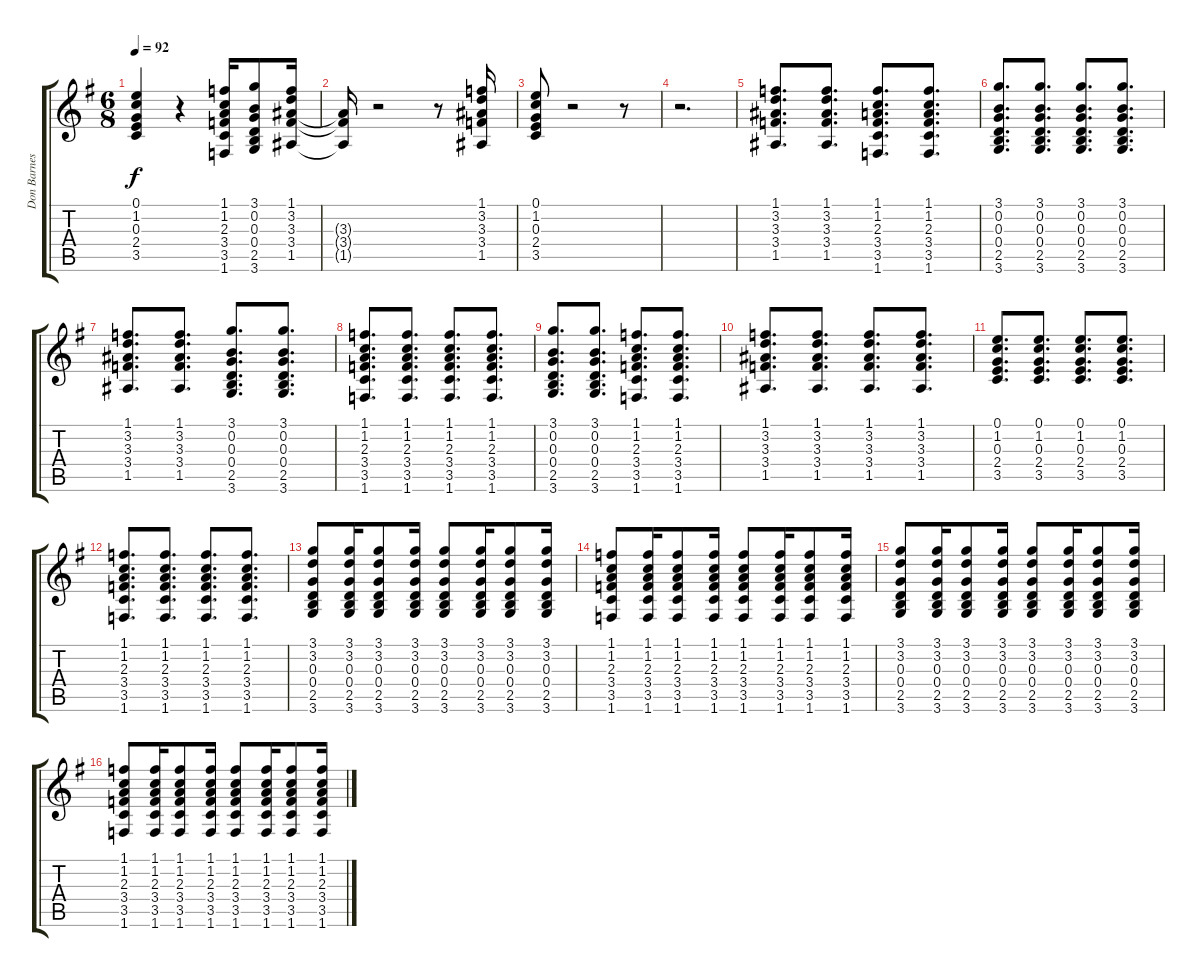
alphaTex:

\track ("Don Barnes Guitar II" "Don Barnes") {instrument acousticguitarsteel}
\staff {score tabs}
\tuning (E4 B3 G3 D3 A2 E2) {hide}
\ts (6 8)
\tempo 92
\clef g2
\ks g
(0.1 1.2 0.3 2.4 3.5).4{dy f} r.4 (1.1 1.2 2.3 3.4 3.5 1.6).16 (3.1 0.2 0.3 0.4 2.5 3.6).8 (1.1 3.2 3.3 3.4 1.5).16 |
(3.3{t} 3.4{t} 1.5{t}).16 r.2 r.8 (1.1 3.2 3.3 3.4 1.5).16 |
(0.1 1.2 0.3 2.4 3.5).8 r.2 r.8 |
r.2{d} |
(1.1 3.2 3.3 3.4 1.5).8{d} (1.1 3.2 3.3 3.4 1.5).8{d} (1.1 1.2 2.3 3.4 3.5 1.6).8{d} (1.1 1.2 2.3 3.4 3.5 1.6).8{d} |
(3.1 0.2 0.3 0.4 2.5 3.6).8{d} (3.1 0.2 0.3 0.4 2.5 3.6).8{d} (3.1 0.2 0.3 0.4 2.5 3.6).8{d} (3.1 0.2 0.3 0.4 2.5 3.6).8{d} |
(1.1 3.2 3.3 3.4 1.5).8{d} (1.1 3.2 3.3 3.4 1.5).8{d} (3.1 0.2 0.3 0.4 2.5 3.6).8{d} (3.1 0.2 0.3 0.4 2.5 3.6).8{d} |
(1.1 1.2 2.3 3.4 3.5 1.6).8{d} (1.1 1.2 2.3 3.4 3.5 1.6).8{d} (1.1 1.2 2.3 3.4 3.5 1.6).8{d} (1.1 1.2 2.3 3.4 3.5 1.6).8{d} |
(3.1 0.2 0.3 0.4 2.5 3.6).8{d} (3.1 0.2 0.3 0.4 2.5 3.6).8{d} (1.1 1.2 2.3 3.4 3.5 1.6).8{d} (1.1 1.2 2.3 3.4 3.5 1.6).8{d} |
(1.1 3.2 3.3 3.4 1.5).8{d} (1.1 3.2 3.3 3.4 1.5).8{d} (1.1 3.2 3.3 3.4 1.5).8{d} (1.1 3.2 3.3 3.4 1.5).8{d} |
(0.1 1.2 0.3 2.4 3.5).8{d} (0.1 1.2 0.3 2.4 3.5).8{d} (0.1 1.2 0.3 2.4 3.5).8{d} (0.1 1.2 0.3 2.4 3.5).8{d} |
(1.1 1.2 2.3 3.4 3.5 1.6).8{d} (1.1 1.2 2.3 3.4 3.5 1.6).8{d} (1.1 1.2 2.3 3.4 3.5 1.6).8{d} (1.1 1.2 2.3 3.4 3.5 1.6).8{d} |
(3.1 3.2 0.3 0.4 2.5 3.6).8 (3.1 3.2 0.3 0.4 2.5 3.6).16 (3.1 3.2 0.3 0.4 2.5 3.6).8 (3.1 3.2 0.3 0.4 2.5 3.6).16 (3.1 3.2 0.3 0.4 2.5 3.6).8 (3.1 3.2 0.3 0.4 2.5 3.6).16 (3.1 3.2 0.3 0.4 2.5 3.6).8 (3.1 3.2 0.3 0.4 2.5 3.6).16 |
(1.1 1.2 2.3 3.4 3.5 1.6).8 (1.1 1.2 2.3 3.4 3.5 1.6).16 (1.1 1.2 2.3 3.4 3.5 1.6).8 (1.1 1.2 2.3 3.4 3.5 1.6).16 (1.1 1.2 2.3 3.4 3.5 1.6).8 (1.1 1.2 2.3 3.4 3.5 1.6).16 (1.1 1.2 2.3 3.4 3.5 1.6).8 (1.1 1.2 2.3 3.4 3.5 1.6).16 |
(3.1 3.2 0.3 0.4 2.5 3.6).8 (3.1 3.2 0.3 0.4 2.5 3.6).16 (3.1 3.2 0.3 0.4 2.5 3.6).8 (3.1 3.2 0.3 0.4 2.5 3.6).16 (3.1 3.2 0.3 0.4 2.5 3.6).8 (3.1 3.2 0.3 0.4 2.5 3.6).16 (3.1 3.2 0.3 0.4 2.5 3.6).8 (3.1 3.2 0.3 0.4 2.5 3.6).16 |
(1.1 1.2 2.3 3.4 3.5 1.6).8 (1.1 1.2 2.3 3.4 3.5 1.6).16 (1.1 1.2 2.3 3.4 3.5 1.6).8 (1.1 1.2 2.3 3.4 3.5 1.6).16 (1.1 1.2 2.3 3.4 3.5 1.6).8 (1.1 1.2 2.3 3.4 3.5 1.6).16 (1.1 1.2 2.3 3.4 3.5 1.6).8 (1.1 1.2 2.3 3.4 3.5 1.6).16
